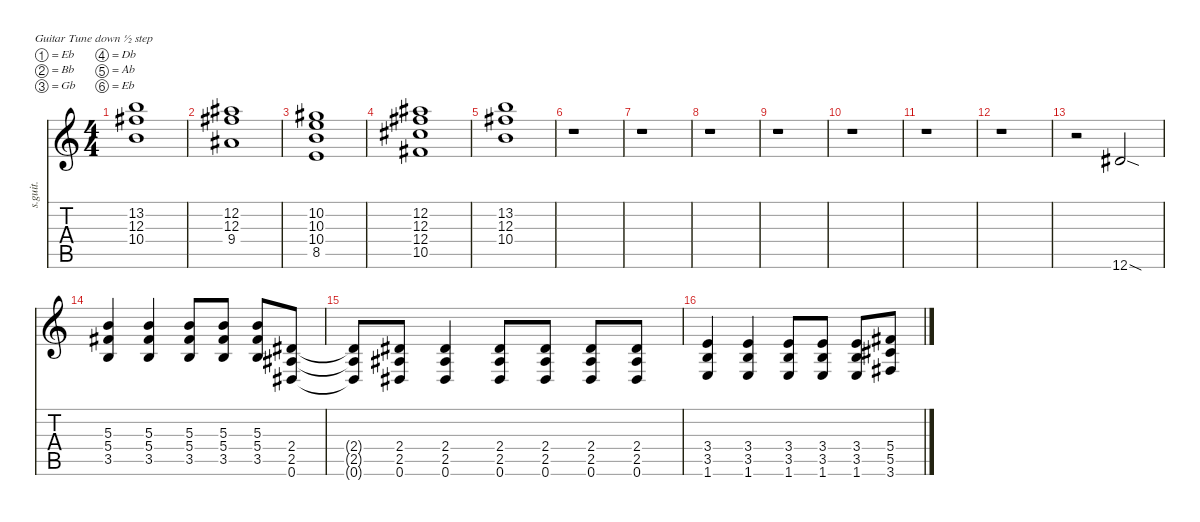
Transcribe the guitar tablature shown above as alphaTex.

\defaultSystemsLayout 4
\hideDynamics
\bracketExtendMode nobrackets
\track ("" "s.guit.") {instrument distortionguitar}
\staff {score tabs}
\tuning (Eb4 Bb3 Gb3 Db3 Ab2 Eb2)
\ts (4 4)
\tempo (184 hide)
\clef g2
\ks c
(13.2 12.3{acc #} 10.4).1{dy f} |
(12.2{acc #} 12.3{acc #} 9.4{acc #}).1 |
(10.2{acc #} 10.3 10.4 8.5).1 |
(12.2{acc #} 12.3{acc #} 12.4{acc #} 10.5{acc #}).1 |
(13.2 12.3{acc #} 10.4).1 |
r.1 |
r.1 |
r.1 |
r.1 |
r.1 |
r.1 |
r.1 |
r.2 12.6{sod acc #}.2 |
(5.3 5.4{acc #} 3.5).4 (5.3 5.4{acc #} 3.5).4 (5.3 5.4{acc #} 3.5).8 (5.3 5.4{acc #} 3.5).8 (5.3 5.4{acc #} 3.5).8 (2.4{acc #} 2.5{acc #} 0.6{acc #}).8 |
(2.4{t acc #} 2.5{t acc #} 0.6{t acc #}).8 (2.4{acc #} 2.5{acc #} 0.6{acc #}).8 (2.4{acc #} 2.5{acc #} 0.6{acc #}).4 (2.4{acc #} 2.5{acc #} 0.6{acc #}).8 (2.4{acc #} 2.5{acc #} 0.6{acc #}).8 (2.4{acc #} 2.5{acc #} 0.6{acc #}).8 (2.4{acc #} 2.5{acc #} 0.6{acc #}).8 |
(3.4 3.5 1.6).4 (3.4 3.5 1.6).4 (3.4 3.5 1.6).8 (3.4 3.5 1.6).8 (3.4 3.5 1.6).8 (5.4{acc #} 5.5{acc #} 3.6{acc #}).8
